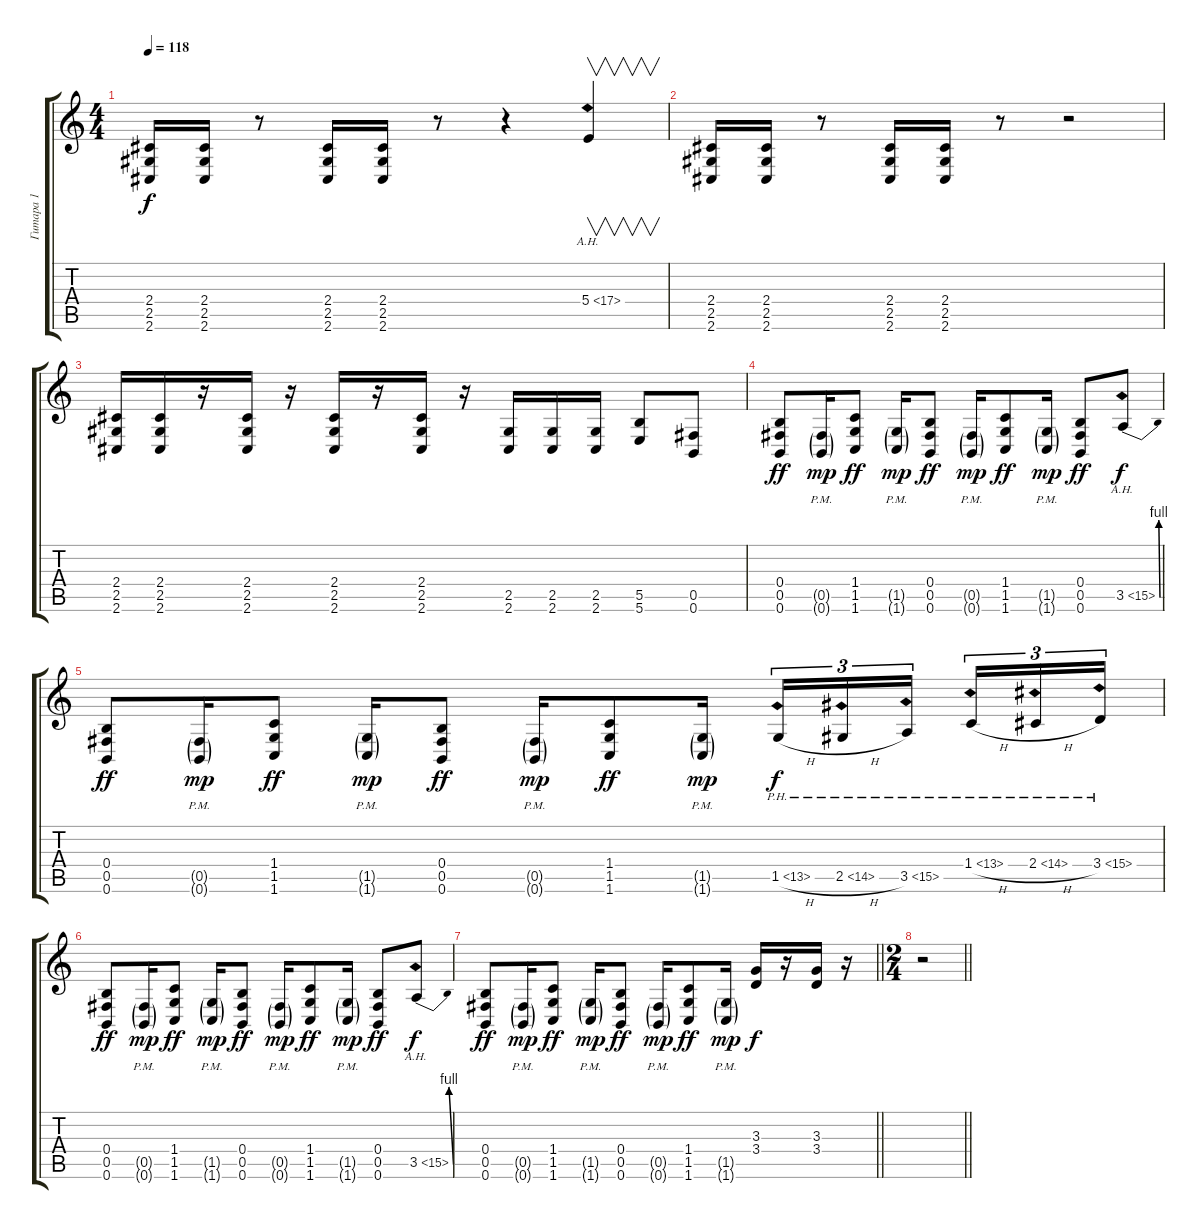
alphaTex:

\track ("Гитара 1" "Гитара 1") {instrument electricguitarclean}
\staff {score tabs}
\tuning (Db4 Ab3 E3 B2 Gb2 B1) {hide}
\ts (4 4)
\tempo 118
\clef g2
\ks c
(2.4 2.5 2.6).16{dy f} (2.4 2.5 2.6).16 r.8 (2.4 2.5 2.6).16 (2.4 2.5 2.6).16 r.8 r.4 5.4{ah 12}.4{v} |
(2.4 2.5 2.6).16 (2.4 2.5 2.6).16 r.8 (2.4 2.5 2.6).16 (2.4 2.5 2.6).16 r.8 r.2 |
(2.4 2.5 2.6).16 (2.4 2.5 2.6).16 r.16 (2.4 2.5 2.6).16 r.16 (2.4 2.5 2.6).16 r.16 (2.4 2.5 2.6).16 r.16 (2.5 2.6).16 (2.5 2.6).16 (2.5 2.6).16 (5.5 5.6).8 (0.5 0.6).8 |
(0.4 0.5 0.6).8{dy ff} (0.5{g pm} 0.6{g pm}).16{dy mp} (1.4 1.5 1.6).8{dy ff} (1.5{g pm} 1.6{g pm}).16{dy mp} (0.4 0.5 0.6).8{dy ff} (0.5{g pm} 0.6{g pm}).16{dy mp} (1.4 1.5 1.6).8{dy ff} (1.5{g pm} 1.6{g pm}).16{dy mp} (0.4 0.5 0.6).8{dy ff} 3.5{be (bend 0 0 60 4) ah 12}.8{dy f} |
(0.4 0.5 0.6).8{dy ff} (0.5{g pm} 0.6{g pm}).16{dy mp} (1.4 1.5 1.6).8{dy ff} (1.5{g pm} 1.6{g pm}).16{dy mp} (0.4 0.5 0.6).8{dy ff} (0.5{g pm} 0.6{g pm}).16{dy mp} (1.4 1.5 1.6).8{dy ff} (1.5{g pm} 1.6{g pm}).16{dy mp} 1.5{ph 12 h}.16{tu (3 2) dy f} 2.5{ph 12 h}.16{tu (3 2)} 3.5{ph 12}.16{tu (3 2)} 1.4{ph 12 h}.16{tu (3 2)} 2.4{ph 12 h}.16{tu (3 2)} 3.4{ph 12}.16{tu (3 2)} |
(0.4 0.5 0.6).8{dy ff} (0.5{g pm} 0.6{g pm}).16{dy mp} (1.4 1.5 1.6).8{dy ff} (1.5{g pm} 1.6{g pm}).16{dy mp} (0.4 0.5 0.6).8{dy ff} (0.5{g pm} 0.6{g pm}).16{dy mp} (1.4 1.5 1.6).8{dy ff} (1.5{g pm} 1.6{g pm}).16{dy mp} (0.4 0.5 0.6).8{dy ff} 3.5{be (bend 0 0 60 4) ah 12}.8{dy f} |
\barLineRight lightlight
(0.4 0.5 0.6).8{dy ff} (0.5{g pm} 0.6{g pm}).16{dy mp} (1.4 1.5 1.6).8{dy ff} (1.5{g pm} 1.6{g pm}).16{dy mp} (0.4 0.5 0.6).8{dy ff} (0.5{g pm} 0.6{g pm}).16{dy mp} (1.4 1.5 1.6).8{dy ff} (1.5{g pm} 1.6{g pm}).16{dy mp} (3.3 3.4).16{dy f} r.16 (3.3 3.4).16 r.16 |
\ts (2 4)
\barLineRight lightlight
r.2
